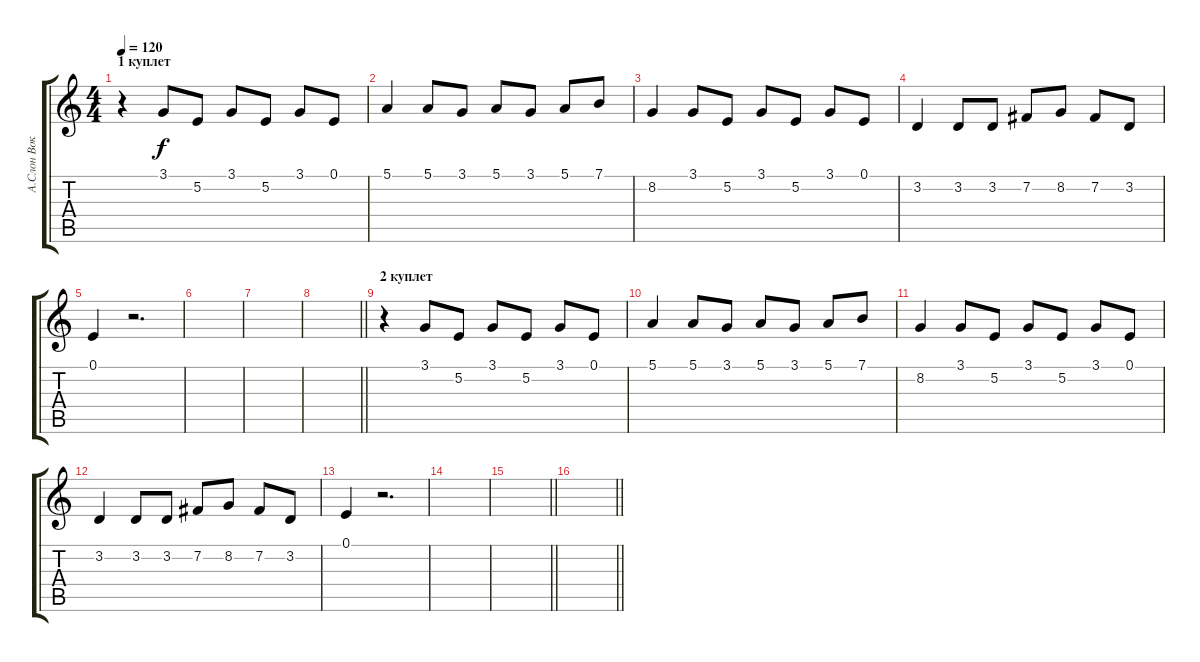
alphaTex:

\track ("А.Слон Вокал" "А.Слон Вок") {instrument altosax}
\staff {score tabs}
\tuning (E4 B3 G3 D3 A2 E2) {hide}
\ts (4 4)
\section ("" "1 куплет")
\tempo 120
\clef g2
\ks c
r.4{dy f} 3.1.8 5.2.8 3.1.8 5.2.8 3.1.8 0.1.8 |
5.1.4 5.1.8 3.1.8 5.1.8 3.1.8 5.1.8 7.1.8 |
8.2.4 3.1.8 5.2.8 3.1.8 5.2.8 3.1.8 0.1.8 |
3.2.4 3.2.8 3.2.8 7.2.8 8.2.8 7.2.8 3.2.8 |
0.1.4 r.2{d} |
|
|
\barLineRight lightlight
|
\section ("" "2 куплет")
r.4 3.1.8 5.2.8 3.1.8 5.2.8 3.1.8 0.1.8 |
5.1.4 5.1.8 3.1.8 5.1.8 3.1.8 5.1.8 7.1.8 |
8.2.4 3.1.8 5.2.8 3.1.8 5.2.8 3.1.8 0.1.8 |
3.2.4 3.2.8 3.2.8 7.2.8 8.2.8 7.2.8 3.2.8 |
0.1.4 r.2{d} |
|
\barLineRight lightlight
|
\section ("" "")
\barLineRight lightlight
